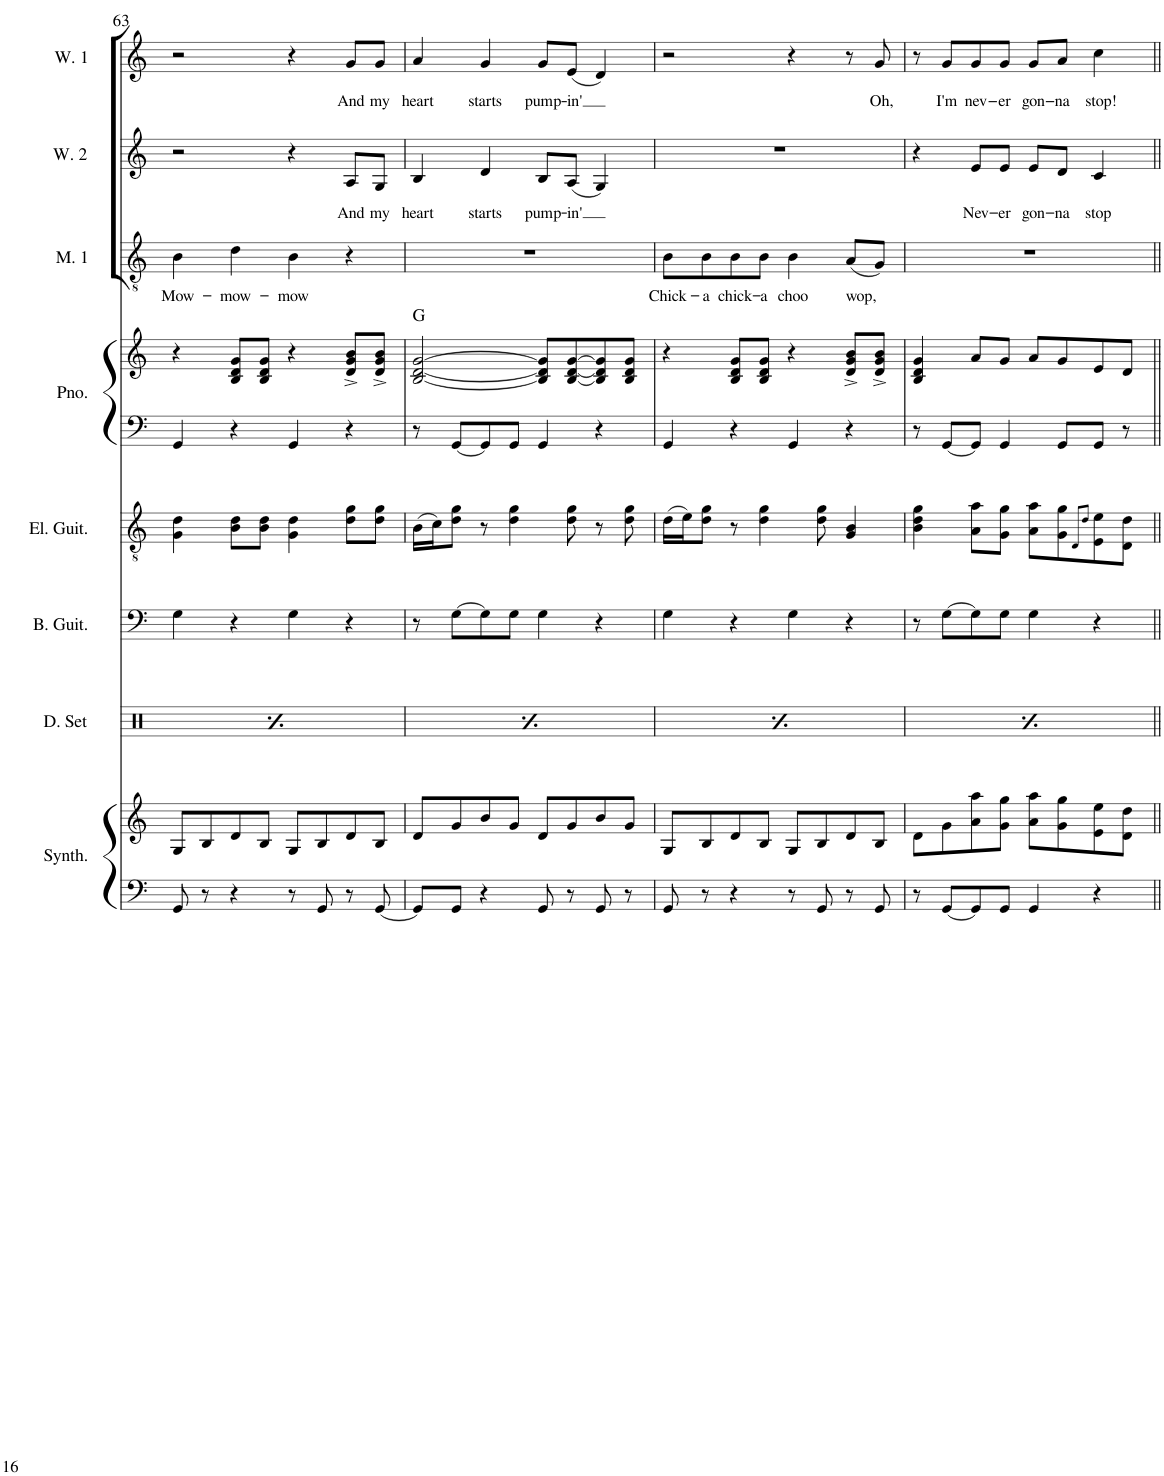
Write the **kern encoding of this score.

**kern	**kern	**kern	**kern	**kern	**kern	**harte	**kern	**text	**kern	**text	**kern	**text
*part7	*part7	*part6	*part5	*part4	*part4	*part4	*part3	*part3	*part2	*part2	*part1	*part1
*staff9	*staff8	*staff7	*staff6	*staff5	*staff4	*	*staff3	*staff3	*staff2	*staff2	*staff1	*staff1
*I"Brightness Synthesizer	*	*I"Bass Guitar	*I"Electric Guitar	*I"Piano	*	*	*I"Men 1	*	*I"Women 2	*	*I"Women 1	*
*I'Synth.	*	*I'B. Guit.	*I'El. Guit.	*I'Pno.	*	*	*I'M. 1	*	*I'W. 2	*	*I'W. 1	*
!!LO:PB:g=z
*clefF4	*clefG2	*clefF4	*clefGv2	*clefF4	*clefG2	*	*clefGv2	*	*clefG2	*	*clefG2	*
*	*	*Trd7c12	*	*	*	*	*	*	*	*	*	*
*k[]	*k[]	*k[]	*k[]	*k[]	*k[]	*	*k[]	*	*k[]	*	*k[]	*
*M4/4	*M4/4	*M4/4	*M4/4	*M4/4	*M4/4	*	*M4/4	*	*M4/4	*	*M4/4	*
=63	=63	=63	=63	=63	=63	=63	=63	=63	=63	=63	=63	=63
!	!	!	!	!	!	!	!	!LO:LY:b	!	!	!	!
8GG/	8G/L	4G\	4G\ 4d\	4GG/	4r	.	4B\	Mow-	2r	.	2r	.
8r	8B/	.	.	.	.	.	.	.	.	.	.	.
!	!	!	!	!	!	!	!	!LO:LY:b	!	!	!	!
4r	8d/	4r	8B\ 8d\L	4r	8B/ 8d/ 8g/L	.	4d\	-mow-	.	.	.	.
.	8B/J	.	8B\ 8d\J	.	8B/ 8d/ 8g/J	.	.	.	.	.	.	.
!	!	!	!	!	!	!	!	!LO:LY:b	!	!	!	!
8r	8G/L	4G\	4G\ 4d\	4GG/	4r	.	4B\	-mow	4r	.	4r	.
8GG/	8B/	.	.	.	.	.	.	.	.	.	.	.
!	!	!	!	!	!	!	!	!	!	!LO:LY:b	!	!LO:LY:b
8r	8d/	4r	8d\ 8g\L	4r	8d/^ 8g/^ 8b/^L	.	4r	.	8A/L	And	8g/L	And
!	!	!	!	!	!	!	!	!	!	!LO:LY:b	!	!LO:LY:b
[8GG/	8B/J	.	8d\ 8g\J	.	8d/^ 8g/^ 8b/^J	.	.	.	8G/J	my	8g/J	my
=64	=64	=64	=64	=64	=64	=64	=64	=64	=64	=64	=64	=64
!	!	!	!	!	!	!	!	!	!	!LO:LY:b	!	!LO:LY:b
8GG/L]	8d/L	8r	(16B\LL	8r	[2B/ [2d/ [2g/	G:maj	1r	.	4B/	heart	4a/	heart
.	.	.	16c\J)	.	.	.	.	.	.	.	.	.
8GG/J	8g/	[8G\L	8d\ 8g\J	[8GG/L	.	.	.	.	.	.	.	.
!	!	!	!	!	!	!	!	!	!	!LO:LY:b	!	!LO:LY:b
4r	8b/	8G\]	8r	8GG/]	.	.	.	.	4d/	starts	4g/	starts
.	8g/J	8G\J	4d\ 4g\	8GG/J	.	.	.	.	.	.	.	.
!	!	!	!	!	!	!	!	!	!	!LO:LY:b	!	!LO:LY:b
8GG/	8d/L	4G\	.	4GG/	8B/] 8d/] 8g/]L	.	.	.	8B/L	pump-	8g/L	pump-
!	!	!	!	!	!	!	!	!	!	!LO:LY:b	!	!LO:LY:b
8r	8g/	.	8d\ 8g\	.	[8B/ [8d/ [8g/	.	.	.	(8A/J	-in'	(8e/J	-in'
8GG/	8b/	4r	8r	4r	8B/] 8d/] 8g/]	.	.	.	4G/)	.	4d/)	.
8r	8g/J	.	8d\ 8g\	.	8B/ 8d/ 8g/J	.	.	.	.	.	.	.
=65	=65	=65	=65	=65	=65	=65	=65	=65	=65	=65	=65	=65
!	!	!	!	!	!	!	!	!LO:LY:b	!	!	!	!
8GG/	8G/L	4G\	(16d\LL	4GG/	4r	.	8B\L	Chick-	1r	.	2r	.
.	.	.	16e\J)	.	.	.	.	.	.	.	.	.
!	!	!	!	!	!	!	!	!LO:LY:b	!	!	!	!
8r	8B/	.	8d\ 8g\J	.	.	.	8B\	-a	.	.	.	.
!	!	!	!	!	!	!	!	!LO:LY:b	!	!	!	!
4r	8d/	4r	8r	4r	8B/ 8d/ 8g/L	.	8B\	chick-	.	.	.	.
!	!	!	!	!	!	!	!	!LO:LY:b	!	!	!	!
.	8B/J	.	4d\ 4g\	.	8B/ 8d/ 8g/J	.	8B\J	-a	.	.	.	.
!	!	!	!	!	!	!	!	!LO:LY:b	!	!	!	!
8r	8G/L	4G\	.	4GG/	4r	.	4B\	choo	.	.	4r	.
8GG/	8B/	.	8d\ 8g\	.	.	.	.	.	.	.	.	.
!	!	!	!	!	!	!	!	!LO:LY:b	!	!	!	!
8r	8d/	4r	4G/ 4B/	4r	8d/^ 8g/^ 8b/^L	.	(8A/L	wop,	.	.	8r	.
!	!	!	!	!	!	!	!	!	!	!	!	!LO:LY:b
8GG/	8B/J	.	.	.	8d/^ 8g/^ 8b/^J	.	8G/J)	.	.	.	8g/	Oh,
=66	=66	=66	=66	=66	=66	=66	=66	=66	=66	=66	=66	=66
8r	8d\L	8r	4B\ 4d\ 4g\	8r	4B/ 4d/ 4g/	.	1r	.	4r	.	8r	.
!	!	!	!	!	!	!	!	!	!	!	!	!LO:LY:b
[8GG/L	8g\	[8G\L	.	[8GG/L	.	.	.	.	.	.	8g/L	I'm
!	!	!	!	!	!	!	!	!	!	!LO:LY:b	!	!LO:LY:b
8GG/]	8a\ 8aa\	8G\]	8A\ 8a\L	8GG/J]	8a/L	.	.	.	8e/L	Nev-	8g/	nev-
!	!	!	!	!	!	!	!	!	!	!LO:LY:b	!	!LO:LY:b
8GG/J	8g\ 8gg\J	8G\J	8G\ 8g\J	4GG/	8g/J	.	.	.	8e/J	-er	8g/J	er
!	!	!	!	!	!	!	!	!	!	!LO:LY:b	!	!LO:LY:b
4GG/	8a\ 8aa\L	4G\	8A\ 8a\L	.	8a/L	.	.	.	8e/L	gon-	8g/L	gon-
!	!	!	!	!	!	!	!	!	!	!LO:LY:b	!	!LO:LY:b
.	8g\ 8gg\	.	8G\ 8g\	8GG/L	8g/	.	.	.	8d/J	-na	8a/J	-na
.	.	.	8qD/L	.	.	.	.	.	.	.	.	.
.	.	.	8qd/J	.	.	.	.	.	.	.	.	.
!	!	!	!	!	!	!	!	!	!	!LO:LY:b	!	!LO:LY:b
4r	8e\ 8ee\	4r	8E\ 8e\	8GG/J	8e/	.	.	.	4c/	stop	4cc\	stop!
.	8d\ 8dd\J	.	8D\ 8d\J	8r	8d/J	.	.	.	.	.	.	.
=||	=||	=||	=||	=||	=||	=||	=||	=||	=||	=||	=||	=||
*-	*-	*-	*-	*-	*-	*-	*-	*-	*-	*-	*-	*-
